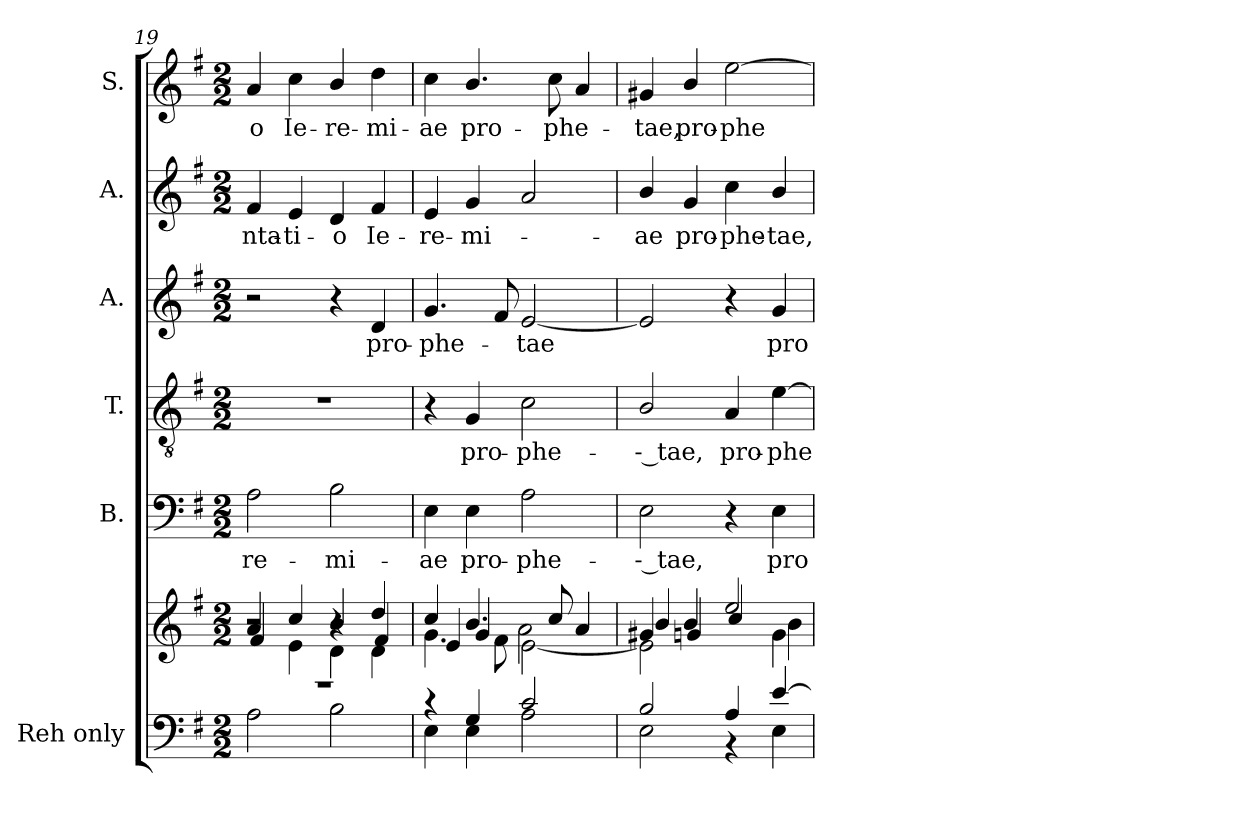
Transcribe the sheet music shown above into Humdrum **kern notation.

**kern	**kern	**kern	**text	**kern	**text	**kern	**text	**kern	**text	**kern	**text
*part6	*part6	*part5	*part5	*part4	*part4	*part3	*part3	*part2	*part2	*part1	*part1
*staff7	*staff6	*staff5	*staff5	*staff4	*staff4	*staff3	*staff3	*staff2	*staff2	*staff1	*staff1
*I"Reh  only	*	*I"B.	*	*I"T.	*	*I"A.	*	*I"A.	*	*I"S.	*
*	*	*I'B.	*	*I'T.	*	*I'A.	*	*I'A.	*	*	*
*clefF4	*clefG2	*clefF4	*	*clefGv2	*	*clefG2	*	*clefG2	*	*clefG2	*
*	*	*	*	*ITrd7c12	*	*	*	*	*	*	*
*k[f#]	*k[f#]	*k[f#]	*	*k[f#]	*	*k[f#]	*	*k[f#]	*	*k[f#]	*
*G:	*G:	*G:	*	*G:	*	*G:	*	*G:	*	*G:	*
*M2/2	*M2/2	*M2/2	*	*M2/2	*	*M2/2	*	*M2/2	*	*M2/2	*
=19	=19	=19	=19	=19	=19	=19	=19	=19	=19	=19	=19
*^	*^	*	*	*	*	*	*	*	*	*	*
*	*	*	*^	*	*	*	*	*	*	*	*	*	*
!	!	!	!	!	!	!LO:LY:b	!	!	!	!	!	!LO:LY:b	!	!LO:LY:b
1r	2A\	4a/	2r	4f#/	2A\	-re-	1r	.	2r	.	4f#/	-nta-	4a/	-o
!	!	!	!	!	!	!	!	!	!	!	!	!LO:LY:b	!	!LO:LY:b
.	.	4cc/	.	4e\	.	.	.	.	.	.	4e/	-ti-	4cc\	Ie-
!	!	!	!	!	!	!LO:LY:b	!	!	!	!	!	!LO:LY:b	!	!LO:LY:b
.	2B\	4b/	4r	4d\	2B\	-mi-	.	.	4r	.	4d/	-o	4b/	-re-
!	!	!	!	!	!	!	!	!	!	!LO:LY:b	!	!LO:LY:b	!	!LO:LY:b
.	.	4dd/	4d\	4f#/	.	.	.	.	4d/	pro-	4f#/	Ie-	4dd\	-mi-
=20	=20	=20	=20	=20	=20	=20	=20	=20	=20	=20	=20	=20	=20	=20
!	!	!	!	!	!	!LO:LY:b	!	!	!	!LO:LY:b	!	!LO:LY:b	!	!LO:LY:b
4r	4E\	4cc/	4.g\	4e/	4E\	-ae	4r	.	4.g/	-phe-	4e/	-re-	4cc\	-ae
!	!	!	!	!	!	!LO:LY:b	!	!LO:LY:b	!	!	!	!LO:LY:b	!	!LO:LY:b
4G/	4E\	4.b/	.	4g/	4E\	pro-	4GG/	pro-	.	.	4g/	-mi-	4.b/	pro-
.	.	.	8f#\	.	.	.	.	.	8f#/	.	.	.	.	.
!	!	!	!	!	!	!LO:LY:b	!	!LO:LY:b	!	!LO:LY:b	!	!	!	!
2c/	2A\	.	[2e\	2a\	2A\	-phe-	2C\	-phe-	[2e/	-tae	2a/	.	.	.
!	!	!	!	!	!	!	!	!	!	!	!	!	!	!LO:LY:b
.	.	8cc/	.	.	.	.	.	.	.	.	.	.	8cc\	-phe-
.	.	4a/	.	.	.	.	.	.	.	.	.	.	4a/	.
!!LO:LB:g=z
=21	=21	=21	=21	=21	=21	=21	=21	=21	=21	=21	=21	=21	=21	=21
!	!	!	!	!	!	!LO:LY:b	!	!LO:LY:b	!	!	!	!LO:LY:b	!	!LO:LY:b
2B/	2E\	4g#X/	2e\]	4b/	2E\	-- tae,	2BB/	-- tae,	2e/]	.	4b/	-ae	4g#X/	-tae,
!	!	!	!	!	!	!	!	!	!	!	!	!LO:LY:b	!	!LO:LY:b
.	.	4b/	.	4gn/	.	.	.	.	.	.	4g/	pro-	4b/	pro-
!	!	!	!	!	!	!	!	!LO:LY:b	!	!	!	!LO:LY:b	!	!LO:LY:b
4A/	4r	2ee/	4ryy	4cc/	4r	.	4AA/	pro-	4r	.	4cc\	-phe-	[2ee\	-phe-
!	!	!	!	!	!	!LO:LY:b	!	!LO:LY:b	!	!LO:LY:b	!	!LO:LY:b	!	!
[4e/	4E\	.	4g\	4b\	4E\	pro-	[4E\	-phe-	4g/	pro-	4b/	-tae,	.	.
*v	*v	*	*	*	*	*	*	*	*	*	*	*	*	*
*	*v	*v	*v	*	*	*	*	*	*	*	*	*	*
=	=	=	=	=	=	=	=	=	=	=	=
*-	*-	*-	*-	*-	*-	*-	*-	*-	*-	*-	*-
